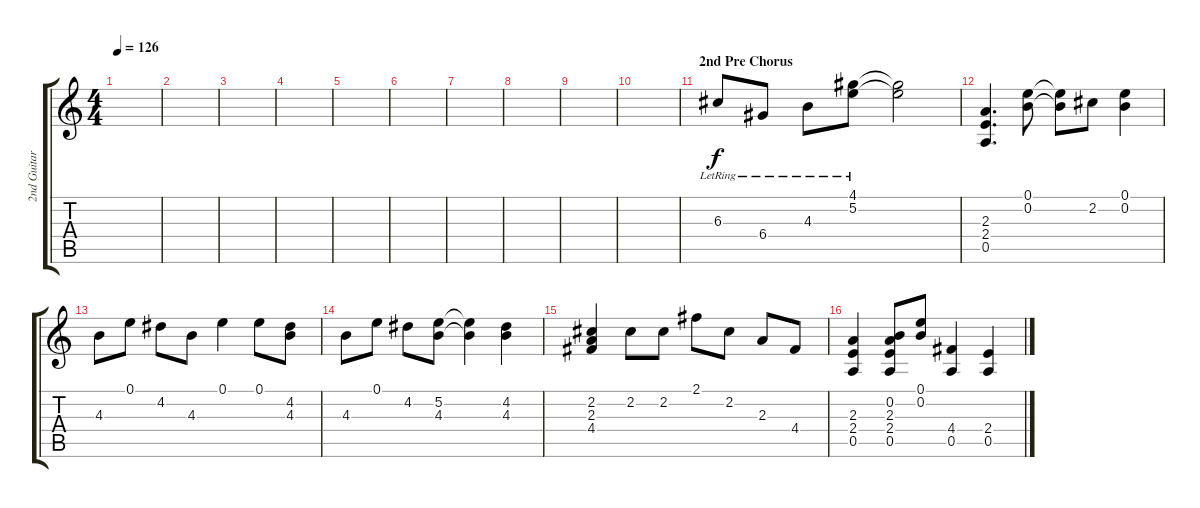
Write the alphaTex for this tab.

\track ("2nd Guitar" "2nd Guitar") {instrument overdrivenguitar}
\staff {score tabs}
\tuning (E4 B3 G3 D3 A2 E2) {hide}
\ts (4 4)
\tempo 126
\clef g2
\ks c
|
|
|
|
|
|
|
|
|
|
\section ("" "2nd Pre Chorus")
6.3{lr}.8{dy f} 6.4{lr}.8 4.3{lr}.8 (4.1{lr} 5.2{lr}).8 (4.1{t} 5.2{t}).2 |
(2.3 2.4 0.5).4{d} (0.1 0.2).8 (0.1{t} 0.2{t}).8 2.2.8 (0.1 0.2).4 |
4.3.8 0.1.8 4.2.8 4.3.8 0.1.4 0.1.8 (4.2 4.3).8 |
4.3.8 0.1.8 4.2.8 (5.2 4.3).8 (5.2{t} 4.3{t}).4 (4.2 4.3).4 |
(2.2 2.3 4.4).4 2.2.8 2.2.8 2.1.8 2.2.8 2.3.8 4.4.8 |
(2.3 2.4 0.5).4 (0.2 2.3 2.4 0.5).8 (0.1 0.2).8 (4.4 0.5).4 (2.4 0.5).4
